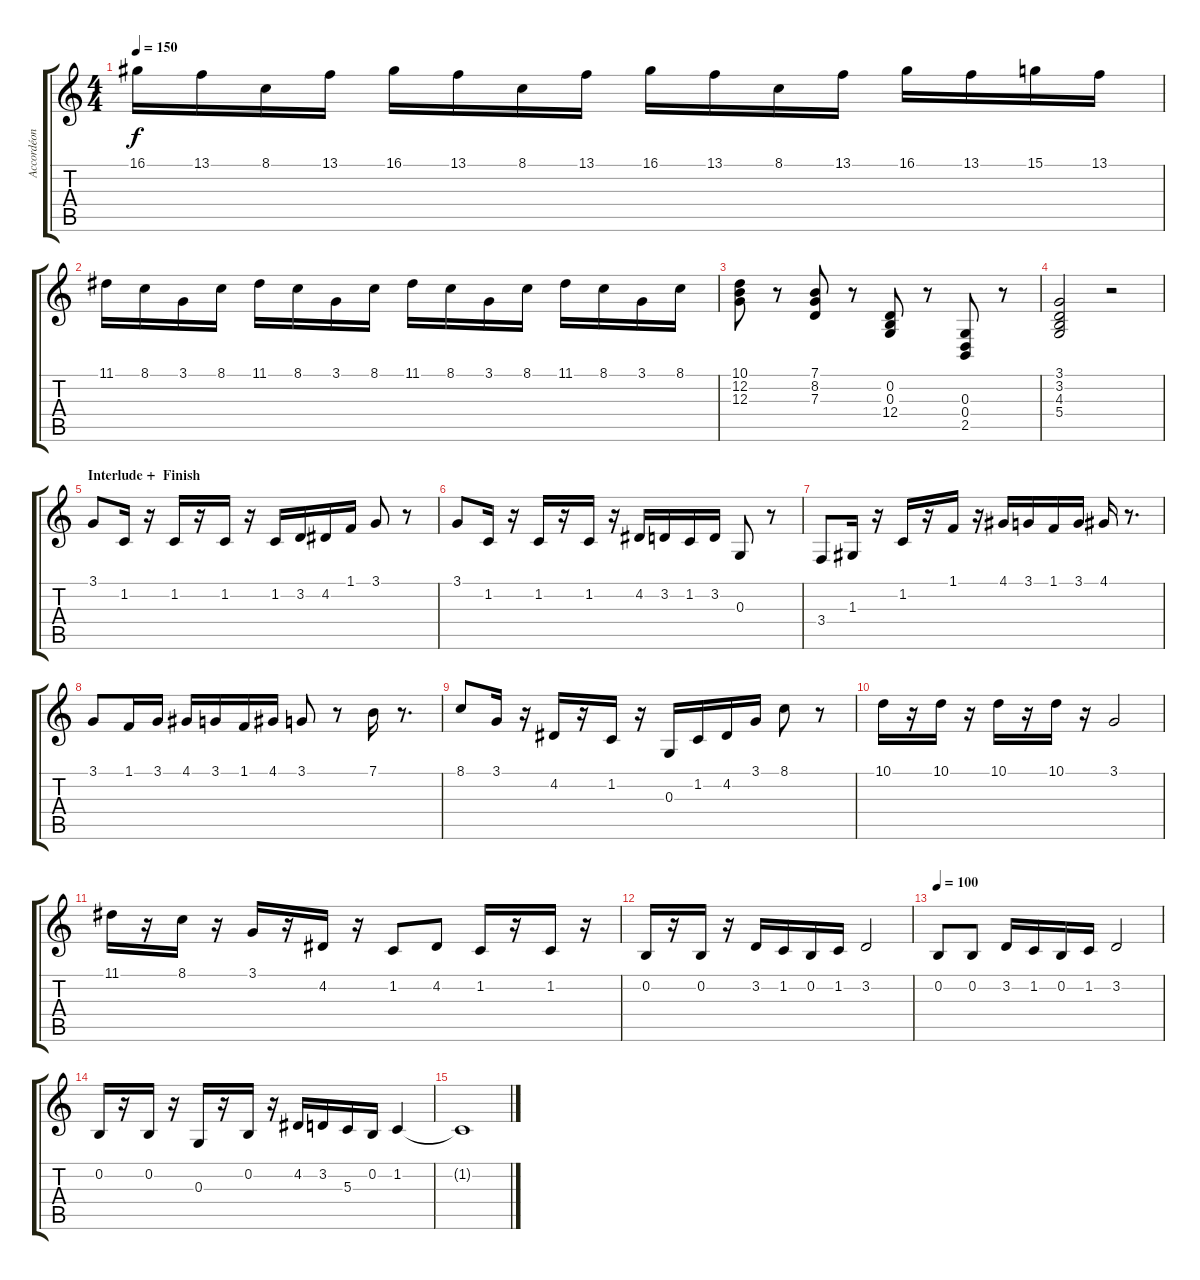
\track ("Accordéon" "Accordéon") {instrument accordion}
\staff {score tabs}
\tuning (E4 B3 G3 D3 A2 E2) {hide}
\ts (4 4)
\tempo 150
\clef g2
\ks c
16.1.16{dy f} 13.1.16 8.1.16 13.1.16 16.1.16 13.1.16 8.1.16 13.1.16 16.1.16 13.1.16 8.1.16 13.1.16 16.1.16 13.1.16 15.1.16 13.1.16 |
11.1.16 8.1.16 3.1.16 8.1.16 11.1.16 8.1.16 3.1.16 8.1.16 11.1.16 8.1.16 3.1.16 8.1.16 11.1.16 8.1.16 3.1.16 8.1.16 |
(10.1 12.2 12.3).8 r.8 (7.1 8.2 7.3).8 r.8 (0.2 0.3 12.4).8 r.8 (0.3 0.4 2.5).8 r.8 |
(3.1 3.2 4.3 5.4).2 r.2 |
\section ("" "Interlude +  Finish")
3.1.8{volume 15} 1.2.16 r.16 1.2.16 r.16 1.2.16 r.16 1.2.16 3.2.16 4.2.16 1.1.16 3.1.8 r.8 |
3.1.8 1.2.16 r.16 1.2.16 r.16 1.2.16 r.16 4.2.16 3.2.16 1.2.16 3.2.16 0.3.8 r.8 |
3.4.8 1.3.16 r.16 1.2.16 r.16 1.1.16 r.16 4.1.16 3.1.16 1.1.16 3.1.16 4.1.16 r.8{d} |
3.1.8 1.1.16 3.1.16 4.1.16 3.1.16 1.1.16 4.1.16 3.1.8 r.8 7.1.16 r.8{d} |
8.1.8 3.1.16 r.16 4.2.16 r.16 1.2.16 r.16 0.3.16 1.2.16 4.2.16 3.1.16 8.1.8 r.8 |
10.1.16 r.16 10.1.16 r.16 10.1.16 r.16 10.1.16 r.16 3.1.2 |
11.1.16 r.16 8.1.16 r.16 3.1.16 r.16 4.2.16 r.16 1.2.8 4.2.8 1.2.16 r.16 1.2.16 r.16 |
0.2.16 r.16 0.2.16 r.16 3.2.16 1.2.16 0.2.16 1.2.16 3.2.2 |
\tempo 100
0.2.8 0.2.8 3.2.16 1.2.16 0.2.16 1.2.16 3.2.2 |
0.2.16 r.16 0.2.16 r.16 0.3.16 r.16 0.2.16 r.16 4.2.16 3.2.16 5.3.16 0.2.16 1.2.4 |
1.2{t}.1
